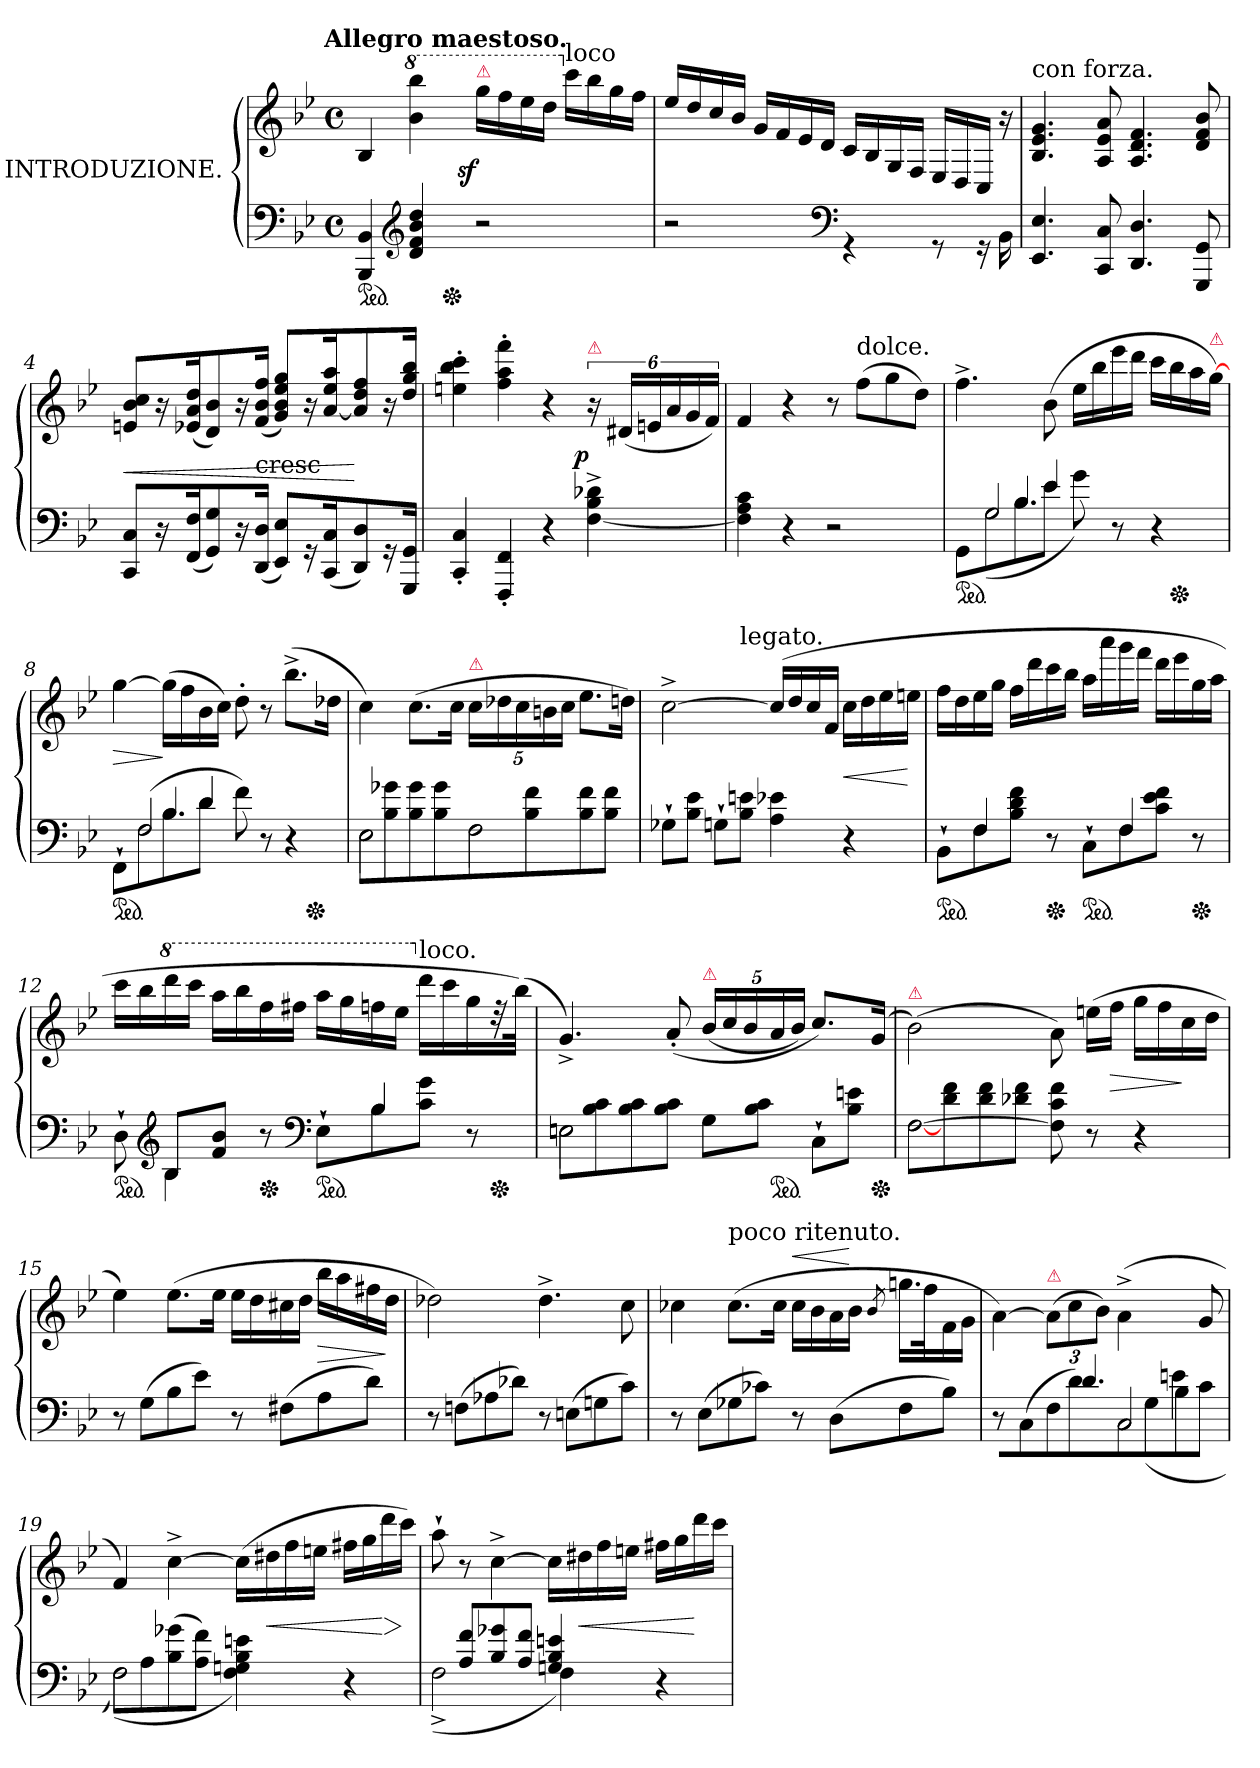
**kern	**kern	**dynam
*part1	*part1	*part1
*staff2	*staff1	*staff1/2
*I"INTRODUZIONE.	*	*
*clefF4	*clefG2	*
*k[b-e-]	*k[b-e-]	*
*B-:	*B-:	*
!!LO:TX:omd:t=Allegro maestoso.
*M4/4	*M4/4	*
*met(c)	*met(c)	*
*MM132	*MM132	*
=1	=1	=1
!	!LO:TX:a:t=risoluto	!
*ped	*	*
*	*^	*
4BBB- 4BB-	4B-	4.ryy	.
*clefG2	*	*	*
*	*8va	*	*
4d 4f 4b- 4dd	4bb- 4bbb-	.	.
*Xped	*	*	*
.	.	2ryy	.
!	!LO:TX:a:color=crimson:t=⚠	!	!
!	!	!	!LO:DY:rj
2r	16gggLL	.	sf
.	16fff	.	.
.	16eee-	.	.
.	16dddJJ	.	.
*	*X8va	*	*
!	!LO:TX:a:t=loco	!	!
.	16cccLL	.	.
.	16bb-	.	.
.	16gg	8ryy	.
.	16ffJJ	.	.
*	*v	*v	*
=2	=2	=2
2r	16ee-/LL	.
.	16dd	.
.	16cc	.
.	16b-JJ	.
.	16gLL	.
.	16f	.
.	16e-	.
.	16dJJ	.
*clefF4	*	*
4rGG	16c/LL	.
.	16B-/	.
.	16G/	.
.	16F/JJ	.
8rGG	16E-/LL	.
.	16D/	.
16rGG	16C/JJ	.
16BB-\	16r	.
=3	=3	=3
!	!LO:TX:a:t=con forza.	!
4.EE- 4.E-	4.B- 4.e- 4.g	.
8CC 8C	8A 8e- 8a	.
4.DD 4.D	4.A 4.d 4.f	.
8GGG 8GG	8d 8f 8b-	.
=4	=4	=4
8CC 8CL	8en 8b- 8ccL	<
16r	16r	.
(<16FF 16FK	(<16e-X 16a 16ddK	.
8GG 8G)	8d 8b-)	.
16r	16r	.
!	!LO:TX:c:t=cresc	!
(<16DD 16DJk	(<16f 16b- 16ffJk	.
8EE- 8E-L)	8g/ 8b-/ 8ee-/ 8gg/L)	.
16r	16r	.
(<16CC 16CK	[16a 16ee- 16aaK	.
8DD 8D)	8a] 8dd 8ff	[
16r	16r	.
16GGG 16GGJk	16dd 16gg 16bb-Jk	.
=5	=5	=5
4CC' 4C'	4een' 4bb-' 4ccc'	.
4FFF' 4FF'	4ff' 4aa' 4fff'	.
4r	4r	.
!	!LO:TX:a:color=crimson:t=⚠	!
!	!	!LO:DY:rj
[4F^< 4B-^< 4d-X^<	24r	p
.	(<24d#XLL	.
.	24en	.
.	24a	.
.	24g	.
.	24fJJ)	.
=6	=6	=6
4F] 4A 4c	4f	.
4r	4r	.
2r	8r	.
!	!LO:TX:a:t=dolce.	!
.	(>8ffL	.
.	8gg	.
.	8ddJ)	.
=7	=7	=7
*^	*	*
*ped	*	*	*
8ryy	8GGL	4.ff^>	.
!LO:N:vis=2	!LO:N:vis=2	!	!
8G	(>8G	.	.
!LO:N:vis=4.	!LO:N:vis=4.	!	!
8B-	8B-	.	.
4e-	8e-J	(>8b-	.
.	8g)	16ee-LL	.
.	.	16bb-	.
8rAyy	8r	16eee-	.
.	.	16dddJJ	.
4rAyy	4r	16cccLL	.
*Xped	*	*	*
.	.	16bb-	.
.	.	16aa	.
!	!	!LO:TX:a:color=crimson:t=⚠	!
.	.	[>16ggJJ)	.
=8	=8	=8	=8
*ped	*	*	*
*	*	*^	*
8rAyy	8FF`>\L	[4gg	2ryy	>
!LO:N:vis=2	!LO:N:vis=2	!	!	!
(>8F/	8F	.	.	.
!LO:N:vis=4.	!LO:N:vis=4.	!	!	!
8B-	8B-	(>16ggLL]	.	]
.	.	16ff	.	.
4d	8dJ	16b-	.	.
.	.	16ccJJ)	.	.
.	8f\)	8dd'>	4ryy	.
8rEEyy	8r	8r	.	.
4rEEyy	4r	(>8.bb-^<L	16.ryy	.
*Xped	*	*	*	*
.	.	.	8ryy	.
.	.	16dd-XJk	.	.
.	.	.	32ryy	.
=9	=9	=9	=9	=9
!LO:N:vis=2	!	!	!	!
*	*	*v	*v	*
8E-\	2E-	4cc)	.
8B- 8g-X	.	.	.
8B- 8g-	.	(>8.ccL	.
8B- 8g-J	.	.	.
.	.	16ccJk	.
!	!	!LO:TX:a:color=crimson:t=⚠	!
!LO:N:vis=2	!	!	!
8F\	2F	20ccLL	.
.	.	20dd-X	.
.	.	20cc	.
8B- 8f	.	.	.
.	.	20bn	.
.	.	20ccJJ	.
8B- 8f	.	8.ee-L	.
8B- 8fJ	.	.	.
.	.	16ddnJk)	.
*v	*v	*	*
=10	=10	=10
*	*^	*
8G-X`>L	[2cc^<	4.ryy	.
8B- 8e-J	.	.	.
8Gn`>L	.	.	.
!	!	!LO:TX:a:t=legato.	!
8B- 8enJ	.	2ryy	.
4A 4e-X	(>16ccLL]	.	.
.	16dd	.	.
.	16cc	.	.
.	16fJJ	.	.
4r	16ccLL	.	<
.	16dd	.	.
.	16ee-	8ryy	.
.	16eenJJ	.	[
*	*v	*v	*
=11	=11	=11
*^	*	*
*ped	*	*	*
8rcyy	8BB-`>L	16ffLL	.
.	.	16dd	.
4F	8F	16ee-	.
.	.	16ggJJ	.
.	8B- 8d 8fJ	16ffLL	.
.	.	16ddd	.
*Xped	*	*	*
8r	8ryy	16ccc	.
.	.	16bb-JJ	.
*ped	*	*	*
8rAyy	8C`>\L	16aaLL	.
.	.	16aaa	.
4F/	8F	16ggg	.
.	.	16fffJJ	.
.	8c 8e- 8fJ	16dddLL	.
.	.	16eee-	.
*Xped	*	*	*
8rAyy	8r	16gg	.
.	.	16aaJJ	.
=12	=12	=12	=12
!LO:TX:a:color=crimson:t=⚠	!	!	!
*ped	*	*	*
8D`>	8ryy	16cccLL	.
*clefG2	*	*	*
.	.	16bb-	.
*	*	*8va	*
8B-L	4B-	16dddd	.
.	.	16ccccJJ	.
8f 8b-J	.	16aaaLL	.
.	.	16bbb-	.
*Xped	*	*	*
4ryy	8r	16fff	.
.	.	16fff#XJJ	.
*clefF4	*	*	*
*ped	*	*	*
.	8E-`>\L	16aaaLL	.
.	.	16ggg	.
4B-/	8B-	16fffn	.
.	.	16eee-JJ	.
*	*	*X8va	*
!	!	!LO:TX:a:t=loco.	!
.	8c 8gJ	16dddLL	.
.	.	16ccc	.
8r	8ryy	16gg	.
*Xped	*	*	*
.	.	32rdd	.
.	.	(>32bb-JJk)	.
=13	=13	=13	=13
!LO:N:vis=2	!	!	!
8En\	2En\	4.g^)	.
8B- 8c	.	.	.
8B- 8c	.	.	.
8B- 8cJ	.	(>8a'<	.
!	!	!LO:TX:a:color=crimson:t=⚠	!
8G\L	4ryy	(<20b-/LL	.
.	.	20cc	.
.	.	20b-	.
8B- 8cJ	.	.	.
*ped	*	*	*
.	.	20a	.
.	.	20b-JJ)	.
8C`>\L	4ryy	8.ccL)	.
8B- 8enJ	.	.	.
*Xped	*	*	*
.	.	(<16gJk	.
=14	=14	=14	=14
!	!	!LO:TX:a:color=crimson:t=⚠	!
!	!LO:N:vis=2	!	!
[2F\	[>8F	(>2b-)	.
.	8d 8f	.	.
.	8d 8f	.	.
.	8d-X 8fJ	.	.
2rbyy	8F] 8c 8f	8a\)	.
.	8r	(>16eenLL	.
.	.	16ffJJ	>
.	4r	16ggLL	.
.	.	16ff	.
.	.	16cc	]
.	.	16ddJJ	.
*v	*v	*	*
=15	=15	=15
8r	4ee-)	.
(>8GL	.	.
8B-	(>8.ee-L	.
8e-J)	.	.
.	16ee-Jk	.
8r	16ee-LL	.
.	16dd	.
(>8F#XL	16cc#X	.
.	16ddJJ	.
8A	16bb-LL	>
.	16aa	.
8dJ)	16ff#X	.
.	16ddJJ	]
=16	=16	=16
8r	2dd-X)	.
(>8FnL	.	.
8A-X	.	.
8d-XJ)	.	.
8r	4.dd-^<	.
(>8EnL	.	.
8Gn	.	.
8cJ)	8cc	.
=17	=17	=17
8r	4cc-X	.
(>8E-L	.	.
!	!LO:TX:a:t=poco ritenuto.	!
8G-X	(>8.cc-L	.
8c-XJ)	.	.
.	16cc-Jk	.
!	!	!LO:HP:a
8r	16cc-LL	<
.	16b-	.
(>8DL	16a	.
.	16b-JJ	[
.	8qb-/	.
8F	16.ggnLL	.
.	32ffK	.
8B-J)	16f	.
.	16gJJ	.
=18	=18	=18
*^	*	*
4ryy	8r	[4a\)	.
.	(>8C\L	.	.
!	!	!LO:TX:a:color=crimson:t=⚠	!
8ryy	8F	(>12aL]	.
.	.	12cc	.
!LO:N:vis=4.	!	!	!
8d/	8dJ)	.	.
.	.	12b-J)	.
!LO:N:vis=2	!LO:N:vis=2	!LO:N:vis=4	!
4C	8C	(>4.a^>\	.
.	(>8G	.	.
4en\	8B-	.	.
.	8cJ	8g	.
=19	=19	=19	=19
!LO:N:vis=2	!	!	!
8F)	(<2F	4f)	.
8A\	.	.	.
(>8B- 8g-X	.	[4cc^	.
8A 8fJ)	.	.	.
4F 4Gn 4B- 4en)	4ryy	(>16ccLL]	.
.	.	16dd#X	<
.	.	16ff	.
.	.	16eenJJ	.
4r	4rAyy	16ff#XLL	.
.	.	16gg	.
.	.	16ddd	[ >
.	.	16cccJJ)	]
=20	=20	=20	=20
8reyy	(<2F^>	8aa`>	.
8A 8fL	.	8r	.
8B- 8g-X	.	[4cc^	.
8A 8fJ	.	.	.
4Gn 4B- 4en	4F)	16ccLL]	.
.	.	16dd#X	<
.	.	16ff	.
.	.	16eenJJ	.
4r	4ryy	16ff#XLL	.
.	.	16gg	.
.	.	16ddd	[
.	.	16cccJJ	.
*v	*v	*	*
=	=	=
*-	*-	*-
